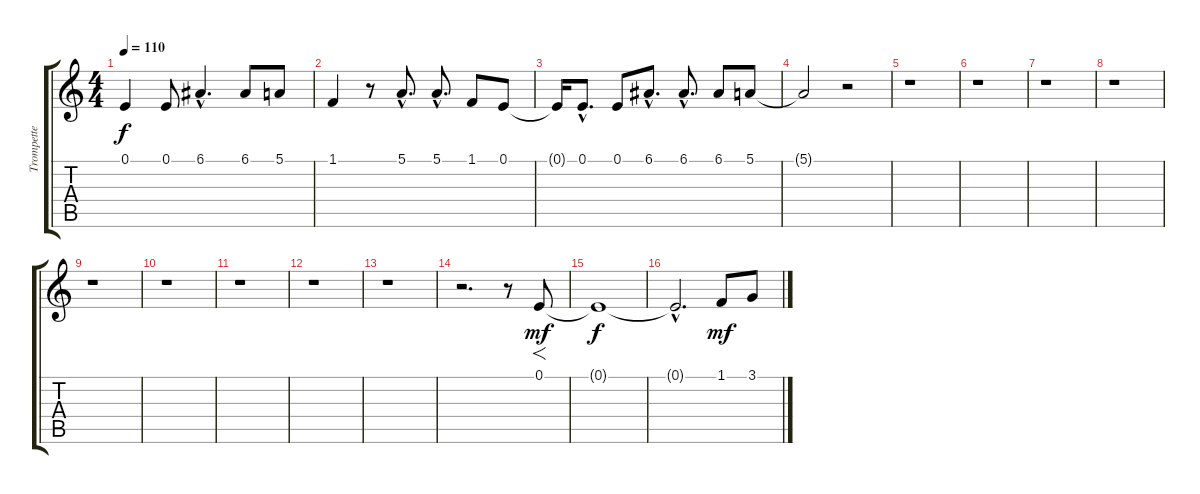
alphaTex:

\track ("Trompette" "Trompette") {instrument trombone}
\staff {score tabs}
\tuning (E4 B3 G3 D3 A2 E2) {hide}
\ts (4 4)
\tempo 110
\clef g2
\ks c
0.1{t}.4{dy f} 0.1.8 6.1{hac}.4{d} 6.1.8 5.1.8 |
1.1.4 r.8 5.1{hac}.8{d} 5.1{hac}.8{d} 1.1.8 0.1.8 |
0.1{t}.16 0.1{hac}.8{d} 0.1.8 6.1{hac}.8{d} 6.1{hac}.8{d} 6.1.8 5.1.8 |
5.1{t}.2 r.2 |
r.1 |
r.1 |
r.1 |
r.1 |
r.1 |
r.1 |
r.1 |
r.1 |
r.1 |
r.2{d} r.8 0.1.8{f dy mf} |
0.1{t}.1{dy f} |
0.1{hac t}.2{d} 1.1.8{dy mf} 3.1.8
